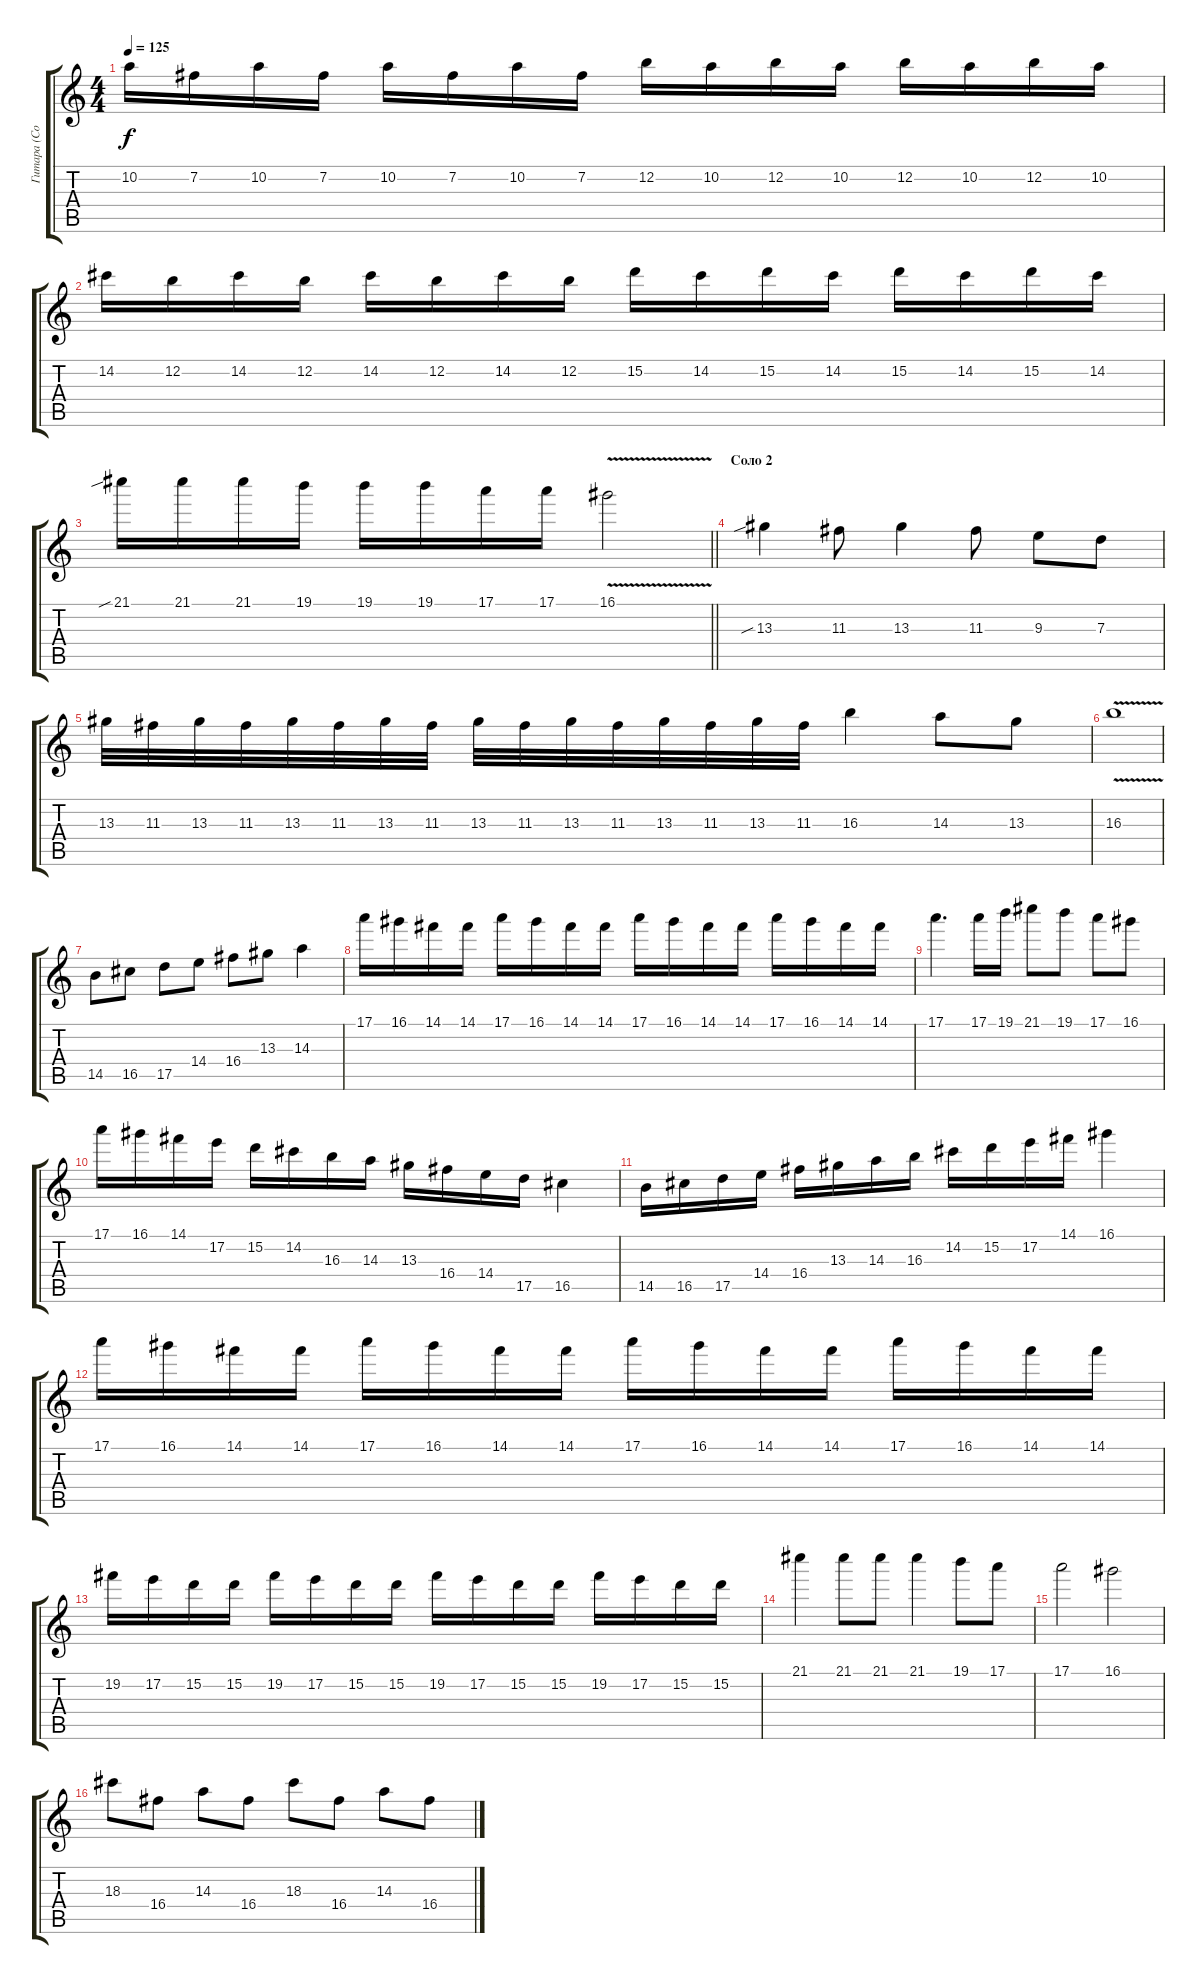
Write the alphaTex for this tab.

\track ("Гитара (Соло-ритм)" "Гитара (Со") {instrument overdrivenguitar}
\staff {score tabs}
\tuning (E4 B3 G3 D3 A2 E2) {hide}
\ts (4 4)
\tempo 125
\clef g2
\ks c
10.2.16{dy f} 7.2.16 10.2.16 7.2.16 10.2.16 7.2.16 10.2.16 7.2.16 12.2.16 10.2.16 12.2.16 10.2.16 12.2.16 10.2.16 12.2.16 10.2.16 |
14.2.16 12.2.16 14.2.16 12.2.16 14.2.16 12.2.16 14.2.16 12.2.16 15.2.16 14.2.16 15.2.16 14.2.16 15.2.16 14.2.16 15.2.16 14.2.16 |
\barLineRight lightlight
21.1{sib}.16 21.1.16 21.1.16 19.1.16 19.1.16 19.1.16 17.1.16 17.1.16 16.1{v}.2 |
\section ("" "Соло 2")
13.3{sib}.4 11.3.8 13.3.4 11.3.8 9.3.8 7.3.8 |
13.3.32 11.3.32 13.3.32 11.3.32 13.3.32 11.3.32 13.3.32 11.3.32 13.3.32 11.3.32 13.3.32 11.3.32 13.3.32 11.3.32 13.3.32 11.3.32 16.3.4 14.3.8 13.3.8 |
16.3{v}.1 |
14.5.8 16.5.8 17.5.8 14.4.8 16.4.8 13.3.8 14.3.4 |
17.1.16 16.1.16 14.1.16 14.1.16 17.1.16 16.1.16 14.1.16 14.1.16 17.1.16 16.1.16 14.1.16 14.1.16 17.1.16 16.1.16 14.1.16 14.1.16 |
17.1.4{d} 17.1.16 19.1.16 21.1.8 19.1.8 17.1.8 16.1.8 |
17.1.16 16.1.16 14.1.16 17.2.16 15.2.16 14.2.16 16.3.16 14.3.16 13.3.16 16.4.16 14.4.16 17.5.16 16.5.4 |
14.5.16 16.5.16 17.5.16 14.4.16 16.4.16 13.3.16 14.3.16 16.3.16 14.2.16 15.2.16 17.2.16 14.1.16 16.1.4 |
17.1.16 16.1.16 14.1.16 14.1.16 17.1.16 16.1.16 14.1.16 14.1.16 17.1.16 16.1.16 14.1.16 14.1.16 17.1.16 16.1.16 14.1.16 14.1.16 |
19.2.16 17.2.16 15.2.16 15.2.16 19.2.16 17.2.16 15.2.16 15.2.16 19.2.16 17.2.16 15.2.16 15.2.16 19.2.16 17.2.16 15.2.16 15.2.16 |
21.1.4 21.1.8 21.1.8 21.1.4 19.1.8 17.1.8 |
17.1.2 16.1.2 |
18.3.8 16.4.8 14.3.8 16.4.8 18.3.8 16.4.8 14.3.8 16.4.8
